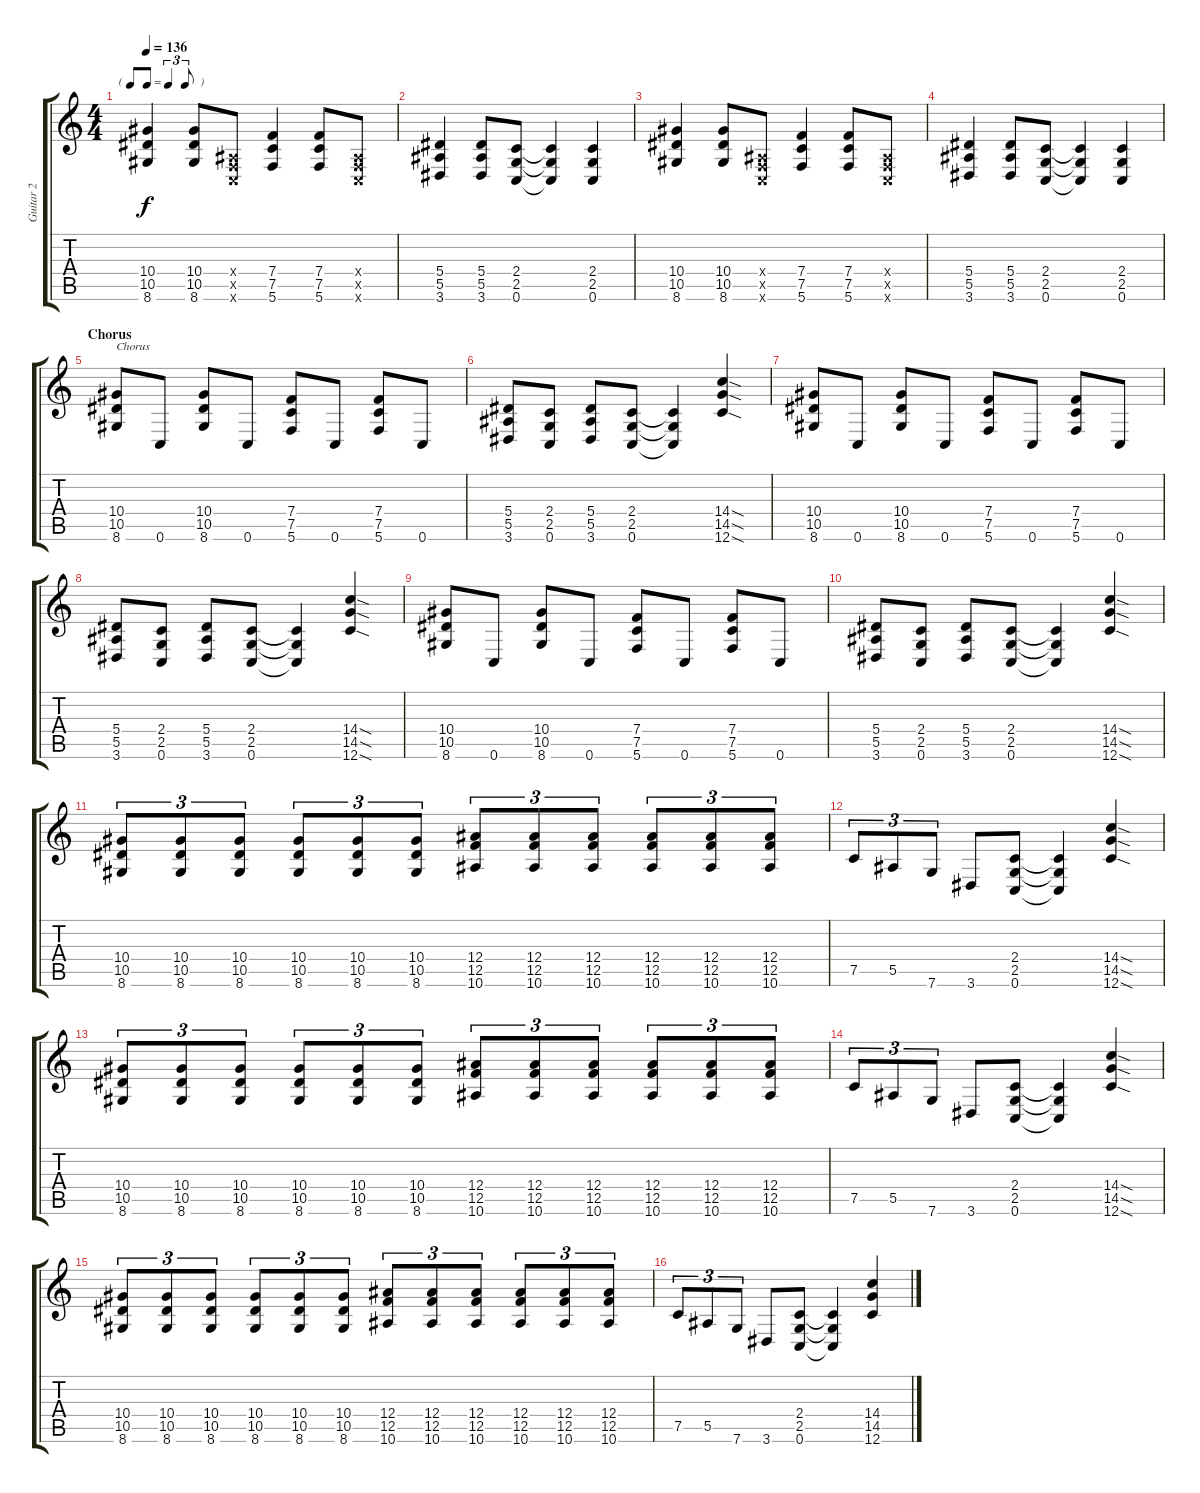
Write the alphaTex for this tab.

\track ("Guitar 2" "Guitar 2") {instrument distortionguitar}
\staff {score tabs}
\tuning (C4 G3 Eb3 Bb2 F2 C2) {hide}
\ts (4 4)
\tf triplet8th
\tempo 136
\clef g2
\ks c
(10.4 10.5 8.6).4{dy f} (10.4 10.5 8.6).8 (0.4{x} 0.5{x} 0.6{x}).8 (7.4 7.5 5.6).4 (7.4 7.5 5.6).8 (0.4{x} 0.5{x} 0.6{x}).8 |
(5.4 5.5 3.6).4 (5.4 5.5 3.6).8 (2.4 2.5 0.6).8 (2.4{t} 2.5{t} 0.6{t}).4 (2.4 2.5 0.6).4 |
(10.4 10.5 8.6).4 (10.4 10.5 8.6).8 (0.4{x} 0.5{x} 0.6{x}).8 (7.4 7.5 5.6).4 (7.4 7.5 5.6).8 (0.4{x} 0.5{x} 0.6{x}).8 |
(5.4 5.5 3.6).4 (5.4 5.5 3.6).8 (2.4 2.5 0.6).8 (2.4{t} 2.5{t} 0.6{t}).4 (2.4 2.5 0.6).4 |
\section ("" "Chorus")
(10.4 10.5 8.6).8{txt "Chorus"} 0.6.8 (10.4 10.5 8.6).8 0.6.8 (7.4 7.5 5.6).8 0.6.8 (7.4 7.5 5.6).8 0.6.8 |
(5.4 5.5 3.6).8 (2.4 2.5 0.6).8 (5.4 5.5 3.6).8 (2.4 2.5 0.6).8 (2.4{t} 2.5{t} 0.6{t}).4 (14.4{sod} 14.5{sod} 12.6{sod}).4 |
(10.4 10.5 8.6).8 0.6.8 (10.4 10.5 8.6).8 0.6.8 (7.4 7.5 5.6).8 0.6.8 (7.4 7.5 5.6).8 0.6.8 |
(5.4 5.5 3.6).8 (2.4 2.5 0.6).8 (5.4 5.5 3.6).8 (2.4 2.5 0.6).8 (2.4{t} 2.5{t} 0.6{t}).4 (14.4{sod} 14.5{sod} 12.6{sod}).4 |
(10.4 10.5 8.6).8 0.6.8 (10.4 10.5 8.6).8 0.6.8 (7.4 7.5 5.6).8 0.6.8 (7.4 7.5 5.6).8 0.6.8 |
(5.4 5.5 3.6).8 (2.4 2.5 0.6).8 (5.4 5.5 3.6).8 (2.4 2.5 0.6).8 (2.4{t} 2.5{t} 0.6{t}).4 (14.4{sod} 14.5{sod} 12.6{sod}).4 |
(10.4 10.5 8.6).8{tu (3 2)} (10.4 10.5 8.6).8{tu (3 2)} (10.4 10.5 8.6).8{tu (3 2)} (10.4 10.5 8.6).8{tu (3 2)} (10.4 10.5 8.6).8{tu (3 2)} (10.4 10.5 8.6).8{tu (3 2)} (12.4 12.5 10.6).8{tu (3 2)} (12.4 12.5 10.6).8{tu (3 2)} (12.4 12.5 10.6).8{tu (3 2)} (12.4 12.5 10.6).8{tu (3 2)} (12.4 12.5 10.6).8{tu (3 2)} (12.4 12.5 10.6).8{tu (3 2)} |
7.5.8{tu (3 2)} 5.5.8{tu (3 2)} 7.6.8{tu (3 2)} 3.6.8 (2.4 2.5 0.6).8 (2.4{t} 2.5{t} 0.6{t}).4 (14.4{sod} 14.5{sod} 12.6{sod}).4 |
(10.4 10.5 8.6).8{tu (3 2)} (10.4 10.5 8.6).8{tu (3 2)} (10.4 10.5 8.6).8{tu (3 2)} (10.4 10.5 8.6).8{tu (3 2)} (10.4 10.5 8.6).8{tu (3 2)} (10.4 10.5 8.6).8{tu (3 2)} (12.4 12.5 10.6).8{tu (3 2)} (12.4 12.5 10.6).8{tu (3 2)} (12.4 12.5 10.6).8{tu (3 2)} (12.4 12.5 10.6).8{tu (3 2)} (12.4 12.5 10.6).8{tu (3 2)} (12.4 12.5 10.6).8{tu (3 2)} |
7.5.8{tu (3 2)} 5.5.8{tu (3 2)} 7.6.8{tu (3 2)} 3.6.8 (2.4 2.5 0.6).8 (2.4{t} 2.5{t} 0.6{t}).4 (14.4{sod} 14.5{sod} 12.6{sod}).4 |
(10.4 10.5 8.6).8{tu (3 2)} (10.4 10.5 8.6).8{tu (3 2)} (10.4 10.5 8.6).8{tu (3 2)} (10.4 10.5 8.6).8{tu (3 2)} (10.4 10.5 8.6).8{tu (3 2)} (10.4 10.5 8.6).8{tu (3 2)} (12.4 12.5 10.6).8{tu (3 2)} (12.4 12.5 10.6).8{tu (3 2)} (12.4 12.5 10.6).8{tu (3 2)} (12.4 12.5 10.6).8{tu (3 2)} (12.4 12.5 10.6).8{tu (3 2)} (12.4 12.5 10.6).8{tu (3 2)} |
7.5.8{tu (3 2)} 5.5.8{tu (3 2)} 7.6.8{tu (3 2)} 3.6.8 (2.4 2.5 0.6).8 (2.4{t} 2.5{t} 0.6{t}).4 (14.4 14.5 12.6).4
